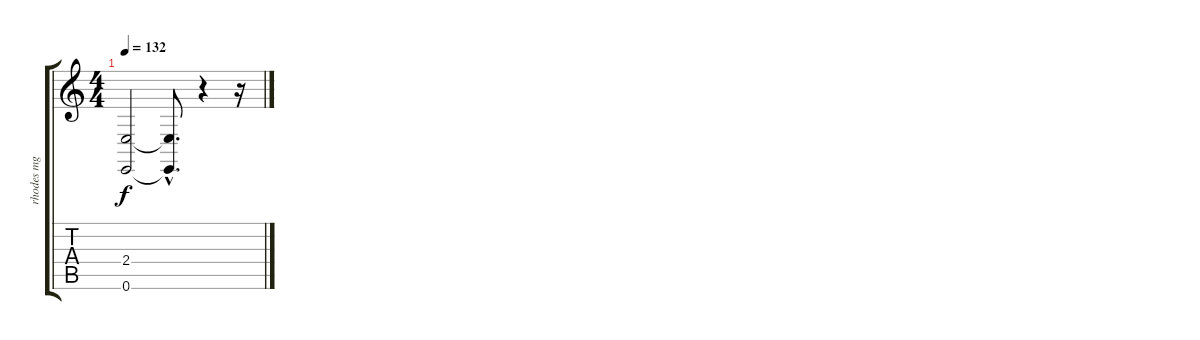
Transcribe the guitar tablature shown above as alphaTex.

\track ("rhodes mg" "rhodes mg") {instrument electricpiano1}
\staff {score tabs}
\tuning (E4 B3 G3 D3 A2 E2) {hide}
\ts (4 4)
\tempo 132
\clef g2
\ks c
(2.4{t} 0.6{t}).2{dy f} (2.4{hac t} 0.6{hac t}).8{d} r.4 r.16
